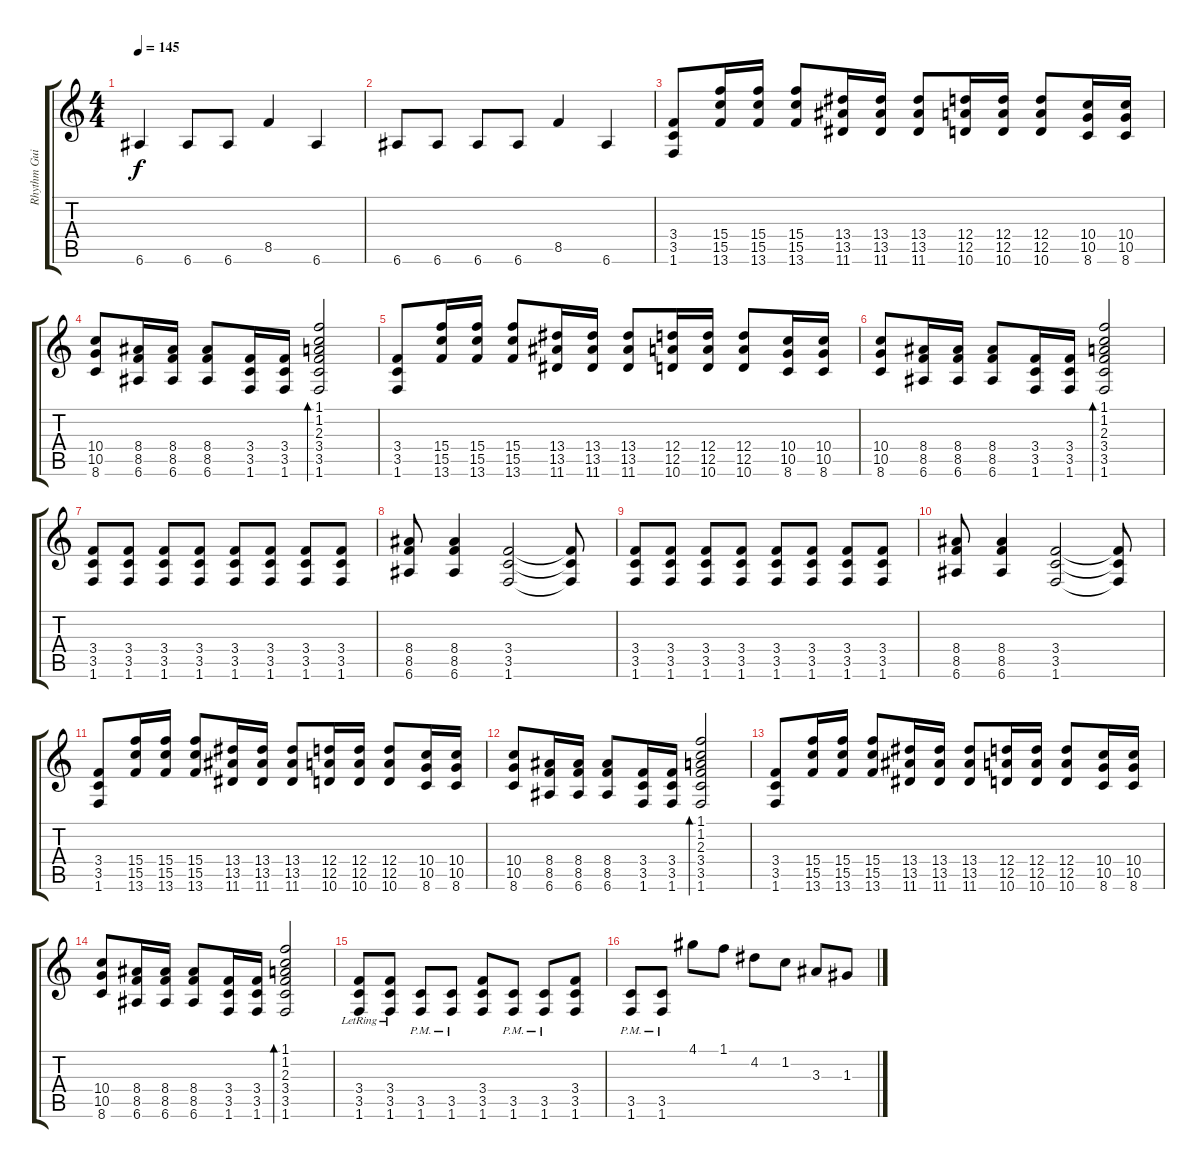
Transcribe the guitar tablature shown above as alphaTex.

\track ("Rhythm Guitar" "Rhythm Gui") {instrument distortionguitar}
\staff {score tabs}
\tuning (E4 B3 G3 D3 A2 E2) {hide}
\ts (4 4)
\tempo 145
\clef g2
\ks c
6.6.4{dy f} 6.6.8 6.6.8 8.5.4 6.6.4 |
6.6.8 6.6.8 6.6.8 6.6.8 8.5.4 6.6.4 |
(3.4 3.5 1.6).8 (15.4 15.5 13.6).16 (15.4 15.5 13.6).16 (15.4 15.5 13.6).8 (13.4 13.5 11.6).16 (13.4 13.5 11.6).16 (13.4 13.5 11.6).8 (12.4 12.5 10.6).16 (12.4 12.5 10.6).16 (12.4 12.5 10.6).8 (10.4 10.5 8.6).16 (10.4 10.5 8.6).16 |
(10.4 10.5 8.6).8 (8.4 8.5 6.6).16 (8.4 8.5 6.6).16 (8.4 8.5 6.6).8 (3.4 3.5 1.6).16 (3.4 3.5 1.6).16 (1.1 1.2 2.3 3.4 3.5 1.6).2{bd 240} |
(3.4 3.5 1.6).8 (15.4 15.5 13.6).16 (15.4 15.5 13.6).16 (15.4 15.5 13.6).8 (13.4 13.5 11.6).16 (13.4 13.5 11.6).16 (13.4 13.5 11.6).8 (12.4 12.5 10.6).16 (12.4 12.5 10.6).16 (12.4 12.5 10.6).8 (10.4 10.5 8.6).16 (10.4 10.5 8.6).16 |
(10.4 10.5 8.6).8 (8.4 8.5 6.6).16 (8.4 8.5 6.6).16 (8.4 8.5 6.6).8 (3.4 3.5 1.6).16 (3.4 3.5 1.6).16 (1.1 1.2 2.3 3.4 3.5 1.6).2{bd 240} |
(3.4 3.5 1.6).8 (3.4 3.5 1.6).8 (3.4 3.5 1.6).8 (3.4 3.5 1.6).8 (3.4 3.5 1.6).8 (3.4 3.5 1.6).8 (3.4 3.5 1.6).8 (3.4 3.5 1.6).8 |
(8.4 8.5 6.6).8 (8.4 8.5 6.6).4 (3.4 3.5 1.6).2 (3.4{t} 3.5{t} 1.6{t}).8 |
(3.4 3.5 1.6).8 (3.4 3.5 1.6).8 (3.4 3.5 1.6).8 (3.4 3.5 1.6).8 (3.4 3.5 1.6).8 (3.4 3.5 1.6).8 (3.4 3.5 1.6).8 (3.4 3.5 1.6).8 |
(8.4 8.5 6.6).8 (8.4 8.5 6.6).4 (3.4 3.5 1.6).2 (3.4{t} 3.5{t} 1.6{t}).8 |
(3.4 3.5 1.6).8 (15.4 15.5 13.6).16 (15.4 15.5 13.6).16 (15.4 15.5 13.6).8 (13.4 13.5 11.6).16 (13.4 13.5 11.6).16 (13.4 13.5 11.6).8 (12.4 12.5 10.6).16 (12.4 12.5 10.6).16 (12.4 12.5 10.6).8 (10.4 10.5 8.6).16 (10.4 10.5 8.6).16 |
(10.4 10.5 8.6).8 (8.4 8.5 6.6).16 (8.4 8.5 6.6).16 (8.4 8.5 6.6).8 (3.4 3.5 1.6).16 (3.4 3.5 1.6).16 (1.1 1.2 2.3 3.4 3.5 1.6).2{bd 240} |
(3.4 3.5 1.6).8 (15.4 15.5 13.6).16 (15.4 15.5 13.6).16 (15.4 15.5 13.6).8 (13.4 13.5 11.6).16 (13.4 13.5 11.6).16 (13.4 13.5 11.6).8 (12.4 12.5 10.6).16 (12.4 12.5 10.6).16 (12.4 12.5 10.6).8 (10.4 10.5 8.6).16 (10.4 10.5 8.6).16 |
(10.4 10.5 8.6).8 (8.4 8.5 6.6).16 (8.4 8.5 6.6).16 (8.4 8.5 6.6).8 (3.4 3.5 1.6).16 (3.4 3.5 1.6).16 (1.1 1.2 2.3 3.4 3.5 1.6).2{bd 240} |
(3.4 3.5 1.6{lr}).8 (3.4 3.5 1.6{lr}).8 (3.5{pm} 1.6{pm}).8 (3.5{pm} 1.6{pm}).8 (3.4 3.5 1.6).8 (3.5{pm} 1.6{pm}).8 (3.5{pm} 1.6{pm}).8 (3.4 3.5 1.6).8 |
(3.5{pm} 1.6{pm}).8 (3.5{pm} 1.6{pm}).8 4.1.8 1.1.8 4.2.8 1.2.8 3.3.8 1.3.8
